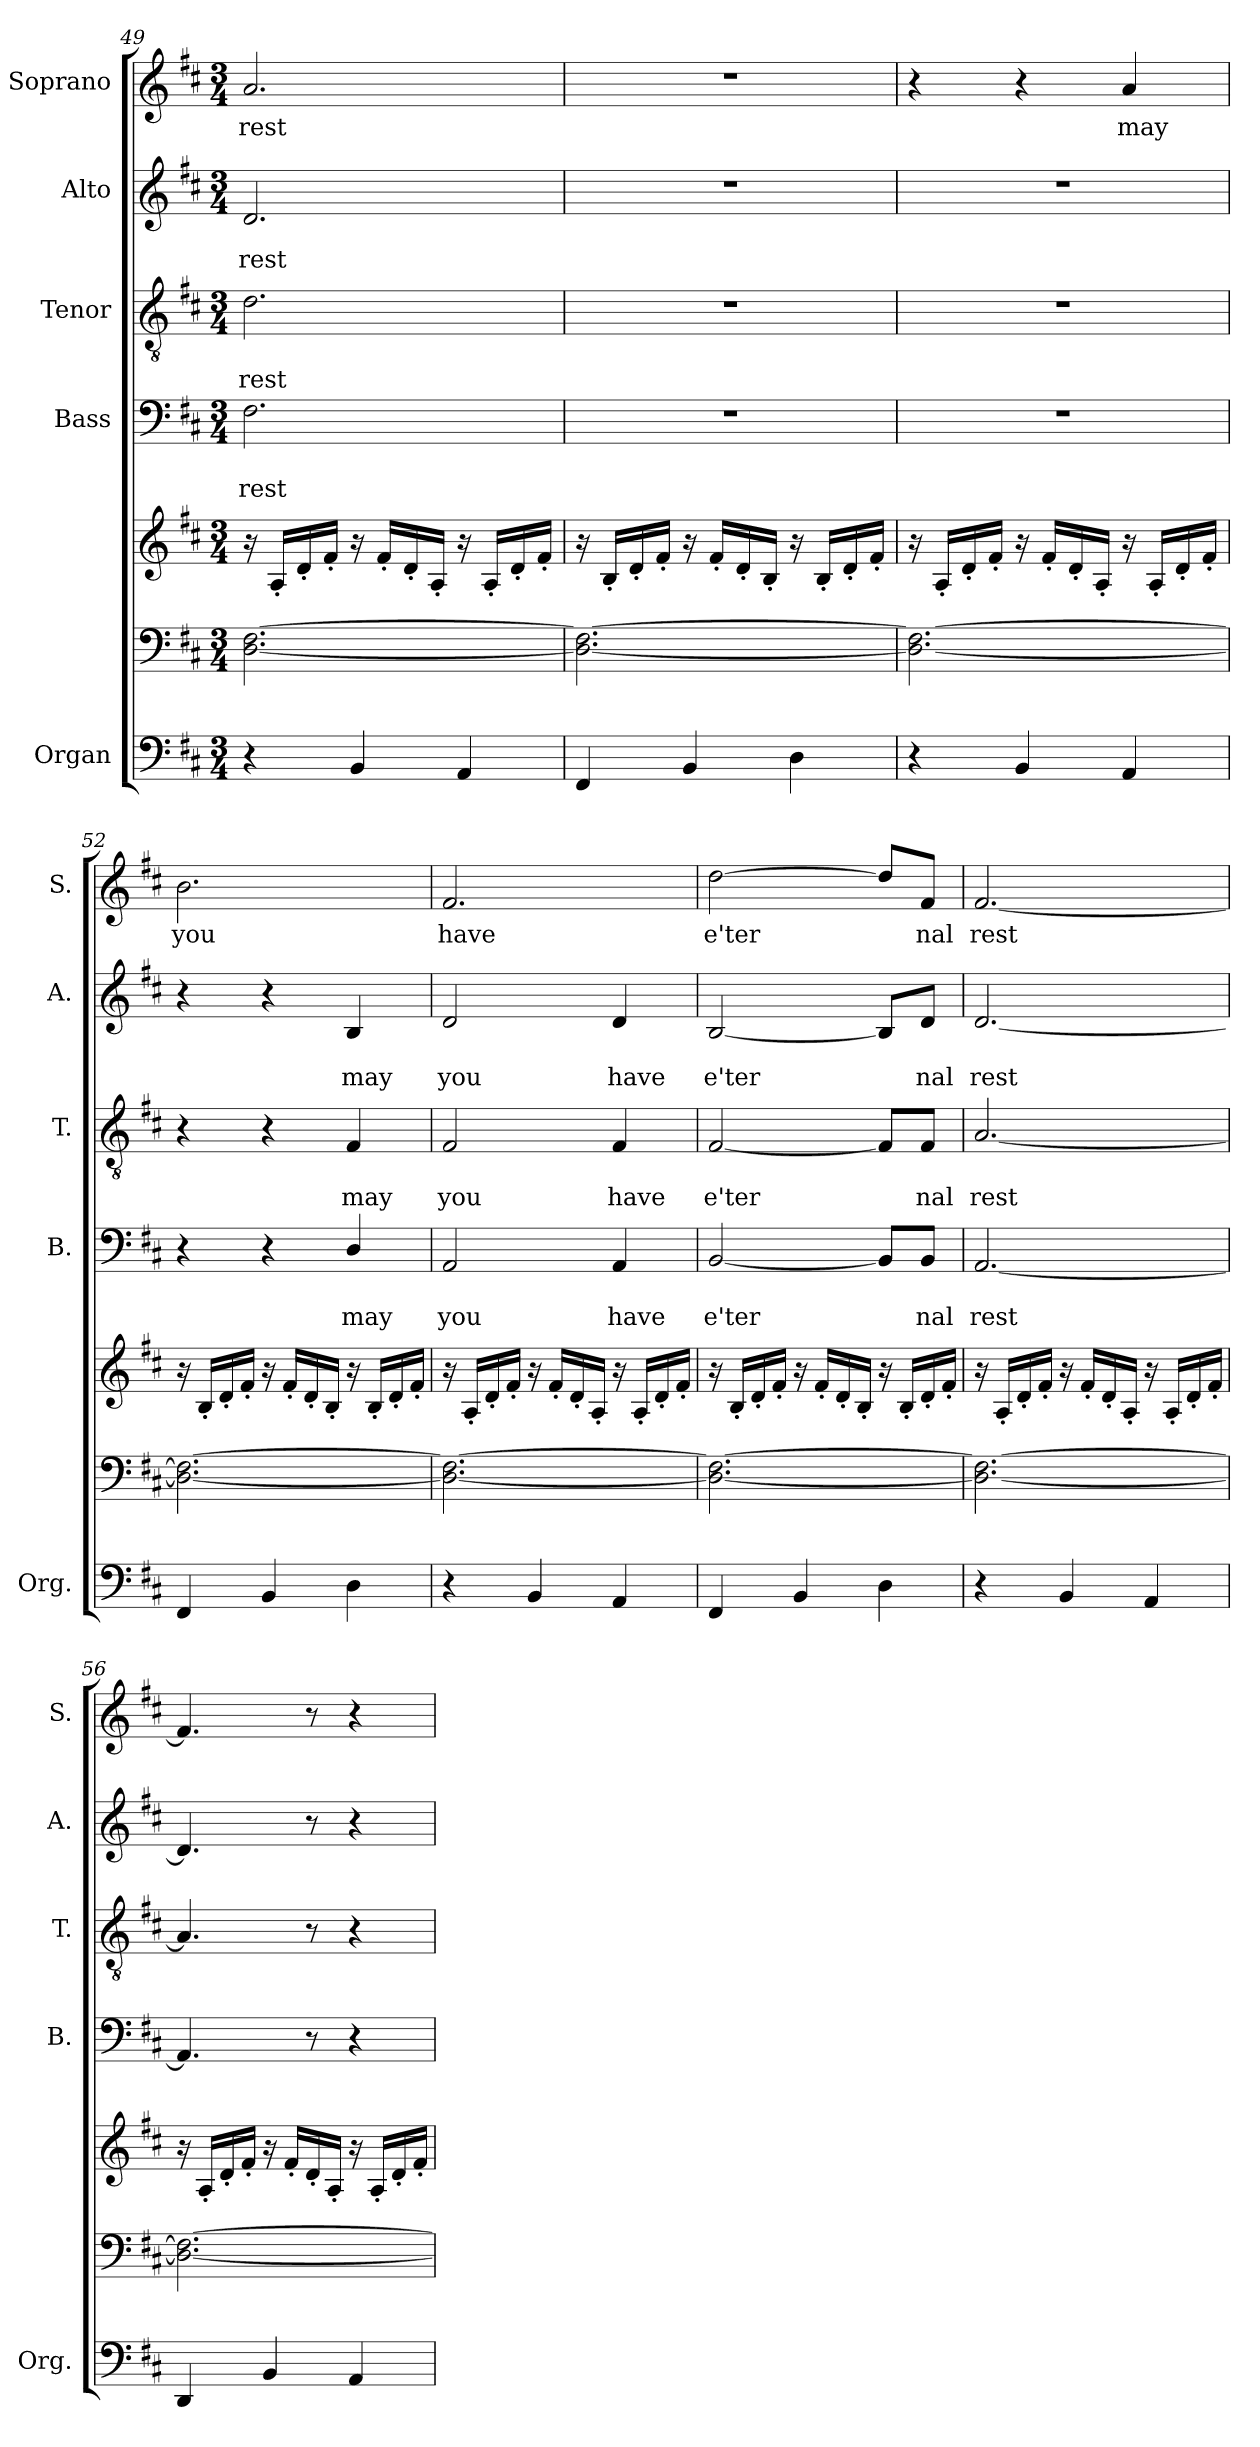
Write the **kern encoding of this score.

**kern	**kern	**kern	**kern	**text	**text	**kern	**text	**text	**kern	**text	**text	**kern	**text
*part5	*part5	*part5	*part4	*part4	*part4	*part3	*part3	*part3	*part2	*part2	*part2	*part1	*part1
*staff7	*staff6	*staff5	*staff4	*staff4	*staff4	*staff3	*staff3	*staff3	*staff2	*staff2	*staff2	*staff1	*staff1
*I"Organ	*	*	*I"Bass	*	*	*I"Tenor	*	*	*I"Alto	*	*	*I"Soprano	*
*I'Org.	*	*	*I'B.	*	*	*I'T.	*	*	*I'A.	*	*	*I'S.	*
*clefF4	*clefF4	*clefG2	*clefF4	*	*	*clefGv2	*	*	*clefG2	*	*	*clefG2	*
*k[f#c#]	*k[f#c#]	*k[f#c#]	*k[f#c#]	*	*	*k[f#c#]	*	*	*k[f#c#]	*	*	*k[f#c#]	*
*D:	*D:	*D:	*D:	*	*	*D:	*	*	*D:	*	*	*D:	*
*M3/4	*M3/4	*M3/4	*M3/4	*	*	*M3/4	*	*	*M3/4	*	*	*M3/4	*
=49	=49	=49	=49	=49	=49	=49	=49	=49	=49	=49	=49	=49	=49
!	!	!	!	!	!LO:LY:b	!	!	!LO:LY:b	!	!	!LO:LY:b	!	!LO:LY:b
4r	[2.D\ [2.F#\	16r	2.F#\	.	rest	2.d\	.	rest	2.d/	.	rest	2.a/	rest
.	.	16A'/LL	.	.	.	.	.	.	.	.	.	.	.
.	.	16d'/	.	.	.	.	.	.	.	.	.	.	.
.	.	16f#'/JJ	.	.	.	.	.	.	.	.	.	.	.
4BB/	.	16r	.	.	.	.	.	.	.	.	.	.	.
.	.	16f#'/LL	.	.	.	.	.	.	.	.	.	.	.
.	.	16d'/	.	.	.	.	.	.	.	.	.	.	.
.	.	16A'/JJ	.	.	.	.	.	.	.	.	.	.	.
4AA/	.	16r	.	.	.	.	.	.	.	.	.	.	.
.	.	16A'/LL	.	.	.	.	.	.	.	.	.	.	.
.	.	16d'/	.	.	.	.	.	.	.	.	.	.	.
.	.	16f#'/JJ	.	.	.	.	.	.	.	.	.	.	.
!!LO:LB:g=z
=50	=50	=50	=50	=50	=50	=50	=50	=50	=50	=50	=50	=50	=50
4FF#/	2.D\_ 2.F#\_	16r	2.r	.	.	2.r	.	.	2.r	.	.	2.r	.
.	.	16B'/LL	.	.	.	.	.	.	.	.	.	.	.
.	.	16d'/	.	.	.	.	.	.	.	.	.	.	.
.	.	16f#'/JJ	.	.	.	.	.	.	.	.	.	.	.
4BB/	.	16r	.	.	.	.	.	.	.	.	.	.	.
.	.	16f#'/LL	.	.	.	.	.	.	.	.	.	.	.
.	.	16d'/	.	.	.	.	.	.	.	.	.	.	.
.	.	16B'/JJ	.	.	.	.	.	.	.	.	.	.	.
4D\	.	16r	.	.	.	.	.	.	.	.	.	.	.
.	.	16B'/LL	.	.	.	.	.	.	.	.	.	.	.
.	.	16d'/	.	.	.	.	.	.	.	.	.	.	.
.	.	16f#'/JJ	.	.	.	.	.	.	.	.	.	.	.
=51	=51	=51	=51	=51	=51	=51	=51	=51	=51	=51	=51	=51	=51
4r	2.D\_ 2.F#\_	16r	2.r	.	.	2.r	.	.	2.r	.	.	4r	.
.	.	16A'/LL	.	.	.	.	.	.	.	.	.	.	.
.	.	16d'/	.	.	.	.	.	.	.	.	.	.	.
.	.	16f#'/JJ	.	.	.	.	.	.	.	.	.	.	.
4BB/	.	16r	.	.	.	.	.	.	.	.	.	4r	.
.	.	16f#'/LL	.	.	.	.	.	.	.	.	.	.	.
.	.	16d'/	.	.	.	.	.	.	.	.	.	.	.
.	.	16A'/JJ	.	.	.	.	.	.	.	.	.	.	.
!	!	!	!	!	!	!	!	!	!	!	!	!	!LO:LY:b
4AA/	.	16r	.	.	.	.	.	.	.	.	.	4a/	may
.	.	16A'/LL	.	.	.	.	.	.	.	.	.	.	.
.	.	16d'/	.	.	.	.	.	.	.	.	.	.	.
.	.	16f#'/JJ	.	.	.	.	.	.	.	.	.	.	.
=52	=52	=52	=52	=52	=52	=52	=52	=52	=52	=52	=52	=52	=52
!	!	!	!	!	!	!	!	!	!	!	!	!	!LO:LY:b
4FF#/	2.D\_ 2.F#\_	16r	4r	.	.	4r	.	.	4r	.	.	2.b\	you
.	.	16B'/LL	.	.	.	.	.	.	.	.	.	.	.
.	.	16d'/	.	.	.	.	.	.	.	.	.	.	.
.	.	16f#'/JJ	.	.	.	.	.	.	.	.	.	.	.
4BB/	.	16r	4r	.	.	4r	.	.	4r	.	.	.	.
.	.	16f#'/LL	.	.	.	.	.	.	.	.	.	.	.
.	.	16d'/	.	.	.	.	.	.	.	.	.	.	.
.	.	16B'/JJ	.	.	.	.	.	.	.	.	.	.	.
!	!	!	!	!	!LO:LY:b	!	!	!LO:LY:b	!	!	!LO:LY:b	!	!
4D\	.	16r	4D/	.	may	4F#/	.	may	4B/	.	may	.	.
.	.	16B'/LL	.	.	.	.	.	.	.	.	.	.	.
.	.	16d'/	.	.	.	.	.	.	.	.	.	.	.
.	.	16f#'/JJ	.	.	.	.	.	.	.	.	.	.	.
=53	=53	=53	=53	=53	=53	=53	=53	=53	=53	=53	=53	=53	=53
!	!	!	!	!	!LO:LY:b	!	!	!LO:LY:b	!	!	!LO:LY:b	!	!LO:LY:b
4r	2.D\_ 2.F#\_	16r	2AA/	.	you	2F#/	.	you	2d/	.	you	2.f#/	have
.	.	16A'/LL	.	.	.	.	.	.	.	.	.	.	.
.	.	16d'/	.	.	.	.	.	.	.	.	.	.	.
.	.	16f#'/JJ	.	.	.	.	.	.	.	.	.	.	.
4BB/	.	16r	.	.	.	.	.	.	.	.	.	.	.
.	.	16f#'/LL	.	.	.	.	.	.	.	.	.	.	.
.	.	16d'/	.	.	.	.	.	.	.	.	.	.	.
.	.	16A'/JJ	.	.	.	.	.	.	.	.	.	.	.
!	!	!	!	!	!LO:LY:b	!	!	!LO:LY:b	!	!	!LO:LY:b	!	!
4AA/	.	16r	4AA/	.	have	4F#/	.	have	4d/	.	have	.	.
.	.	16A'/LL	.	.	.	.	.	.	.	.	.	.	.
.	.	16d'/	.	.	.	.	.	.	.	.	.	.	.
.	.	16f#'/JJ	.	.	.	.	.	.	.	.	.	.	.
!!LO:PB:g=z
=54	=54	=54	=54	=54	=54	=54	=54	=54	=54	=54	=54	=54	=54
!	!	!	!	!	!LO:LY:b	!	!	!LO:LY:b	!	!	!LO:LY:b	!	!LO:LY:b
4FF#/	2.D\_ 2.F#\_	16r	[2BB/	.	-e'ter	[2F#/	.	-e'ter	[2B/	.	-e'ter	[2dd\	-e'ter
.	.	16B'/LL	.	.	.	.	.	.	.	.	.	.	.
.	.	16d'/	.	.	.	.	.	.	.	.	.	.	.
.	.	16f#'/JJ	.	.	.	.	.	.	.	.	.	.	.
4BB/	.	16r	.	.	.	.	.	.	.	.	.	.	.
.	.	16f#'/LL	.	.	.	.	.	.	.	.	.	.	.
.	.	16d'/	.	.	.	.	.	.	.	.	.	.	.
.	.	16B'/JJ	.	.	.	.	.	.	.	.	.	.	.
4D\	.	16r	8BB/L]	.	.	8F#/L]	.	.	8B/L]	.	.	8dd/L]	.
.	.	16B'/LL	.	.	.	.	.	.	.	.	.	.	.
!	!	!	!	!	!LO:LY:b	!	!	!LO:LY:b	!	!	!LO:LY:b	!	!LO:LY:b
.	.	16d'/	8BB/J	.	nal	8F#/J	.	nal	8d/J	.	nal	8f#/J	nal
.	.	16f#'/JJ	.	.	.	.	.	.	.	.	.	.	.
=55	=55	=55	=55	=55	=55	=55	=55	=55	=55	=55	=55	=55	=55
!	!	!	!	!	!LO:LY:b	!	!	!LO:LY:b	!	!	!LO:LY:b	!	!LO:LY:b
4r	2.D\_ 2.F#\_	16r	[2.AA/	.	rest	[2.A/	.	rest	[2.d/	.	rest	[2.f#/	rest
.	.	16A'/LL	.	.	.	.	.	.	.	.	.	.	.
.	.	16d'/	.	.	.	.	.	.	.	.	.	.	.
.	.	16f#'/JJ	.	.	.	.	.	.	.	.	.	.	.
4BB/	.	16r	.	.	.	.	.	.	.	.	.	.	.
.	.	16f#'/LL	.	.	.	.	.	.	.	.	.	.	.
.	.	16d'/	.	.	.	.	.	.	.	.	.	.	.
.	.	16A'/JJ	.	.	.	.	.	.	.	.	.	.	.
4AA/	.	16r	.	.	.	.	.	.	.	.	.	.	.
.	.	16A'/LL	.	.	.	.	.	.	.	.	.	.	.
.	.	16d'/	.	.	.	.	.	.	.	.	.	.	.
.	.	16f#'/JJ	.	.	.	.	.	.	.	.	.	.	.
=56	=56	=56	=56	=56	=56	=56	=56	=56	=56	=56	=56	=56	=56
4DD/	2.D\_ 2.F#\_	16r	4.AA/]	.	.	4.A/]	.	.	4.d/]	.	.	4.f#/]	.
.	.	16A'/LL	.	.	.	.	.	.	.	.	.	.	.
.	.	16d'/	.	.	.	.	.	.	.	.	.	.	.
.	.	16f#'/JJ	.	.	.	.	.	.	.	.	.	.	.
4BB/	.	16r	.	.	.	.	.	.	.	.	.	.	.
.	.	16f#'/LL	.	.	.	.	.	.	.	.	.	.	.
.	.	16d'/	8r	.	.	8r	.	.	8r	.	.	8r	.
.	.	16A'/JJ	.	.	.	.	.	.	.	.	.	.	.
4AA/	.	16r	4r	.	.	4r	.	.	4r	.	.	4r	.
.	.	16A'/LL	.	.	.	.	.	.	.	.	.	.	.
.	.	16d'/	.	.	.	.	.	.	.	.	.	.	.
.	.	16f#'/JJ	.	.	.	.	.	.	.	.	.	.	.
=	=	=	=	=	=	=	=	=	=	=	=	=	=
*-	*-	*-	*-	*-	*-	*-	*-	*-	*-	*-	*-	*-	*-
